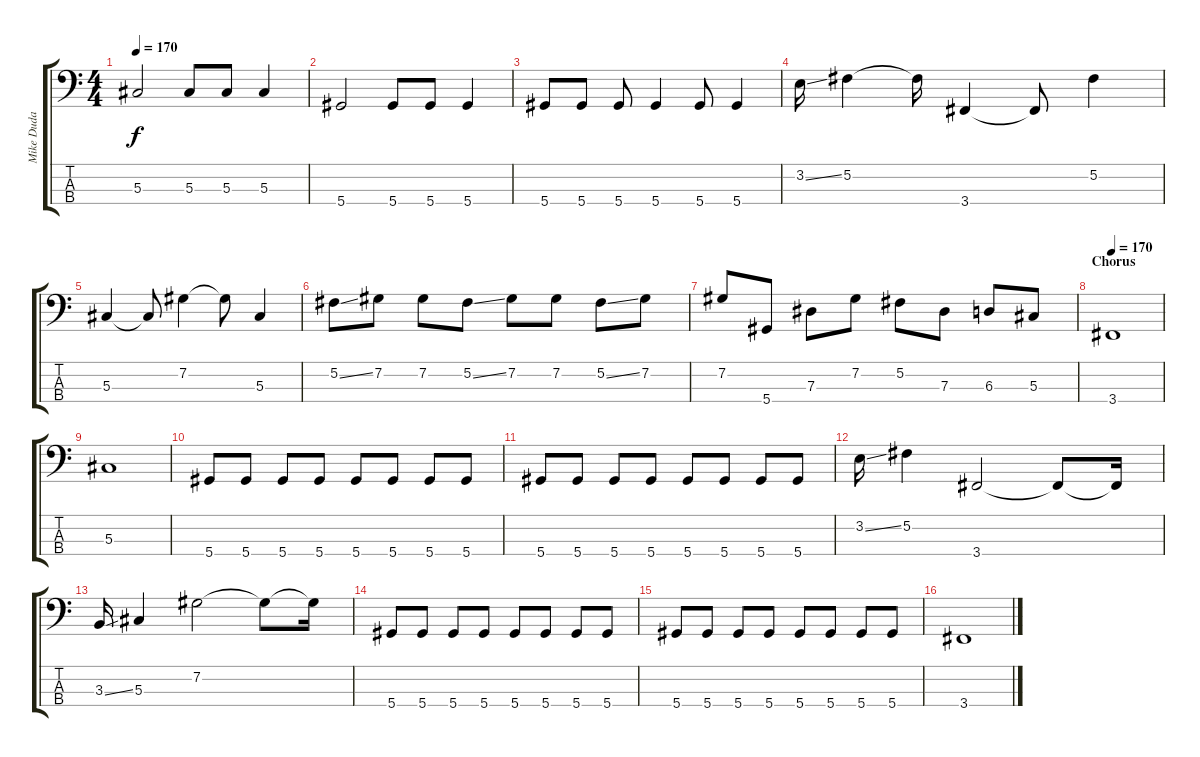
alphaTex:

\track ("Mike Duda" "Mike Duda") {instrument electricbasspick}
\staff {score tabs}
\tuning (Gb2 Db2 Ab1 Eb1) {hide}
\ts (4 4)
\tempo 170
\clef f4
\ks c
5.3.2{dy f} 5.3.8 5.3.8 5.3.4 |
5.4.2 5.4.8 5.4.8 5.4.4 |
5.4.8 5.4.8 5.4.8 5.4.4 5.4.8 5.4.4 |
3.2{ss}.16 5.2.4 5.2{t}.16 3.4.4 3.4{t}.8 5.2.4 |
5.3.4 5.3{t}.8 7.2.4 7.2{t}.8 5.3.4 |
5.2{ss}.8 7.2.8 7.2.8 5.2{ss}.8 7.2.8 7.2.8 5.2{ss}.8 7.2.8 |
7.2.8 5.4.8 7.3.8 7.2.8 5.2.8 7.3.8 6.3.8 5.3.8 |
\section ("" "Chorus")
\tempo 170
3.4.1 |
5.3.1 |
5.4.8 5.4.8 5.4.8 5.4.8 5.4.8 5.4.8 5.4.8 5.4.8 |
5.4.8 5.4.8 5.4.8 5.4.8 5.4.8 5.4.8 5.4.8 5.4.8 |
3.2{ss}.16 5.2.4 3.4.2 3.4{t}.8 3.4{t}.16 |
3.3{ss}.16 5.3.4 7.2.2 7.2{t}.8 7.2{t}.16 |
5.4.8 5.4.8 5.4.8 5.4.8 5.4.8 5.4.8 5.4.8 5.4.8 |
5.4.8 5.4.8 5.4.8 5.4.8 5.4.8 5.4.8 5.4.8 5.4.8 |
3.4.1
